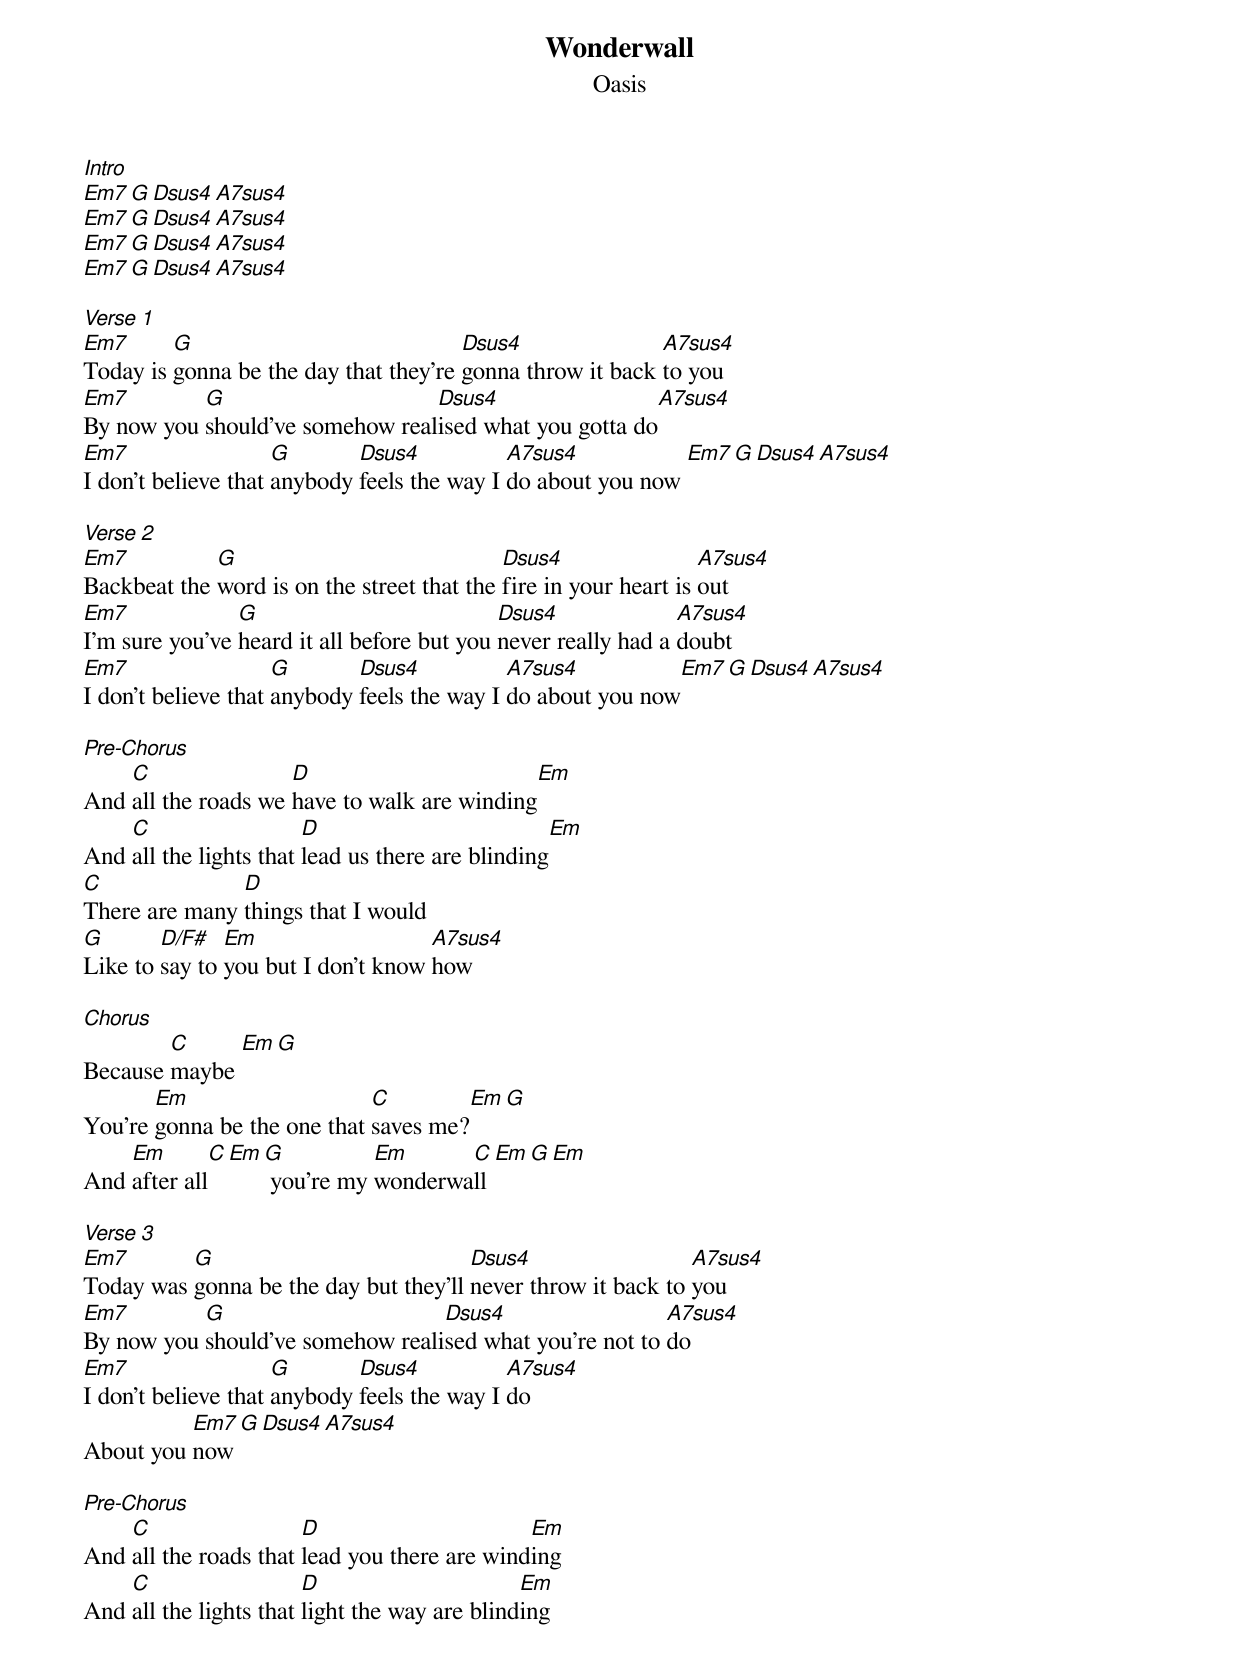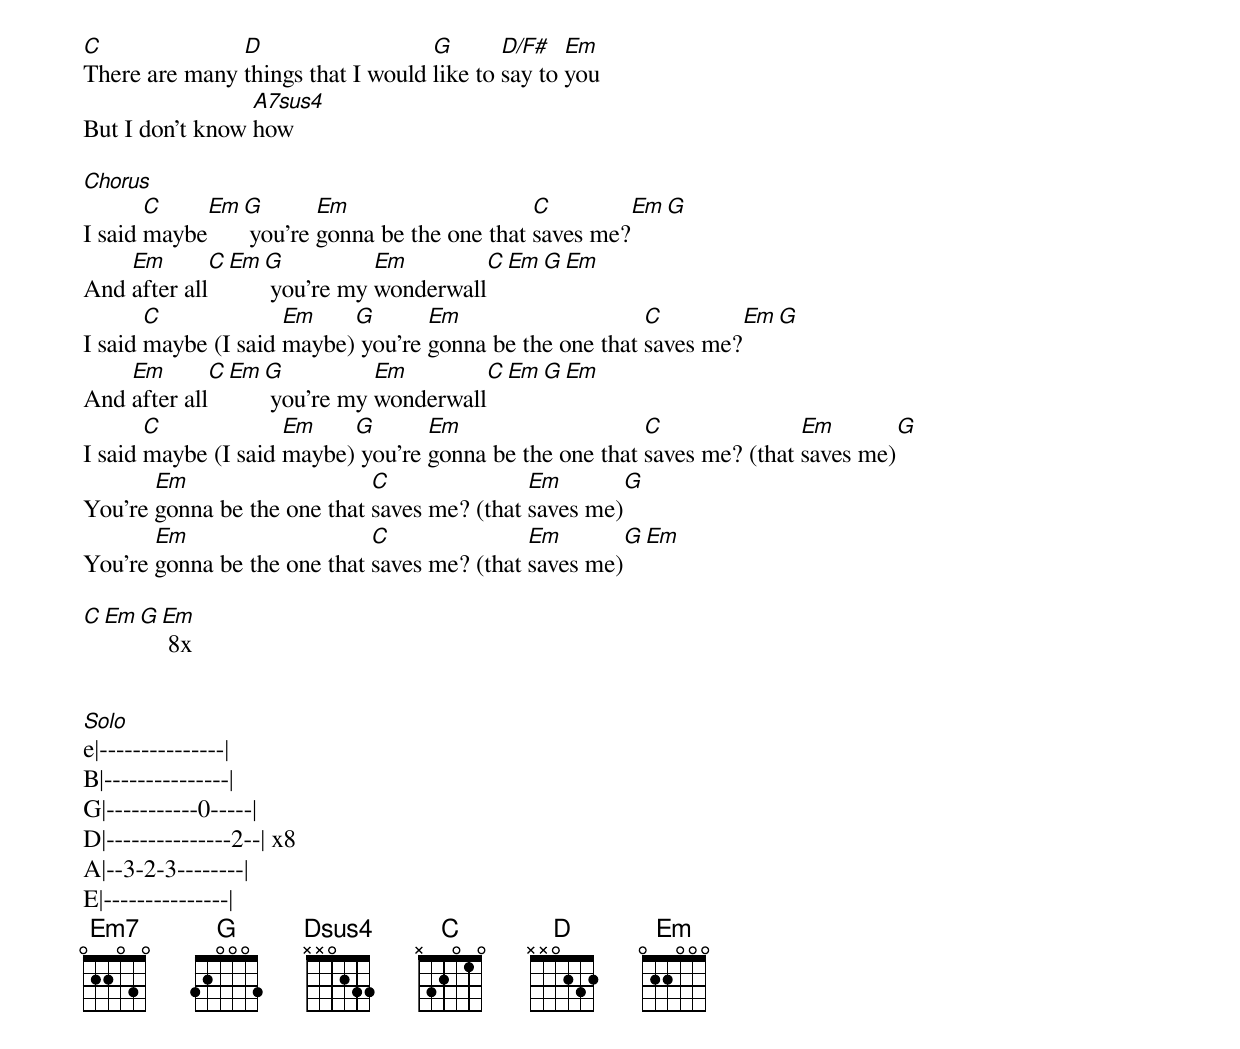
{title:Wonderwall}
{subtitle:Oasis}

[Intro]
[Em7][G][Dsus4][A7sus4]
[Em7][G][Dsus4][A7sus4]
[Em7][G][Dsus4][A7sus4]
[Em7][G][Dsus4][A7sus4]

[Verse 1]
[Em7]Today is [G]gonna be the day that they're [Dsus4]gonna throw it back [A7sus4]to you
[Em7]By now you [G]should've somehow real[Dsus4]ised what you gotta do[A7sus4]
[Em7]I don't believe that [G]anybody [Dsus4]feels the way I [A7sus4]do about you now [Em7][G][Dsus4][A7sus4]

[Verse 2]
[Em7]Backbeat the [G]word is on the street that the [Dsus4]fire in your heart is [A7sus4]out
[Em7]I'm sure you've [G]heard it all before but you [Dsus4]never really had a [A7sus4]doubt
[Em7]I don't believe that [G]anybody [Dsus4]feels the way I [A7sus4]do about you now[Em7][G][Dsus4][A7sus4]

[Pre-Chorus]
And [C]all the roads we [D]have to walk are winding[Em]
And [C]all the lights that [D]lead us there are blinding[Em]
[C]There are many [D]things that I would
[G]Like to [D/F#]say to [Em]you but I don't know [A7sus4]how

[Chorus]
Because [C]maybe [Em][G]
You're [Em]gonna be the one that [C]saves me?[Em][G]
And [Em]after all[C][Em][G] you're my [Em]wonderwa[C]ll[Em][G][Em]

[Verse 3]
[Em7]Today was [G]gonna be the day but they'll [Dsus4]never throw it back to [A7sus4]you
[Em7]By now you [G]should've somehow reali[Dsus4]sed what you're not to [A7sus4]do
[Em7]I don't believe that [G]anybody [Dsus4]feels the way I [A7sus4]do
About you [Em7]now[G][Dsus4][A7sus4]

[Pre-Chorus]
And [C]all the roads that [D]lead you there are wind[Em]ing
And [C]all the lights that [D]light the way are blind[Em]ing
[C]There are many [D]things that I would [G]like to [D/F#]say to [Em]you
But I don't know [A7sus4]how

[Chorus]
I said [C]maybe[Em][G] you're [Em]gonna be the one that [C]saves me?[Em][G]
And [Em]after all[C][Em][G] you're my [Em]wonderwall[C][Em][G][Em]
I said [C]maybe (I said [Em]maybe)[G] you're [Em]gonna be the one that [C]saves me?[Em][G]
And [Em]after all[C][Em][G] you're my [Em]wonderwall[C][Em][G][Em]
I said [C]maybe (I said [Em]maybe)[G] you're [Em]gonna be the one that [C]saves me? (that [Em]saves me)[G]
You're [Em]gonna be the one that [C]saves me? (that [Em]saves me)[G]
You're [Em]gonna be the one that [C]saves me? (that [Em]saves me)[G][Em]

[C][Em][G][Em] 8x


[Solo]
e|---------------|
B|---------------|
G|-----------0-----|
D|---------------2--| x8
A|--3-2-3--------|
E|---------------|
